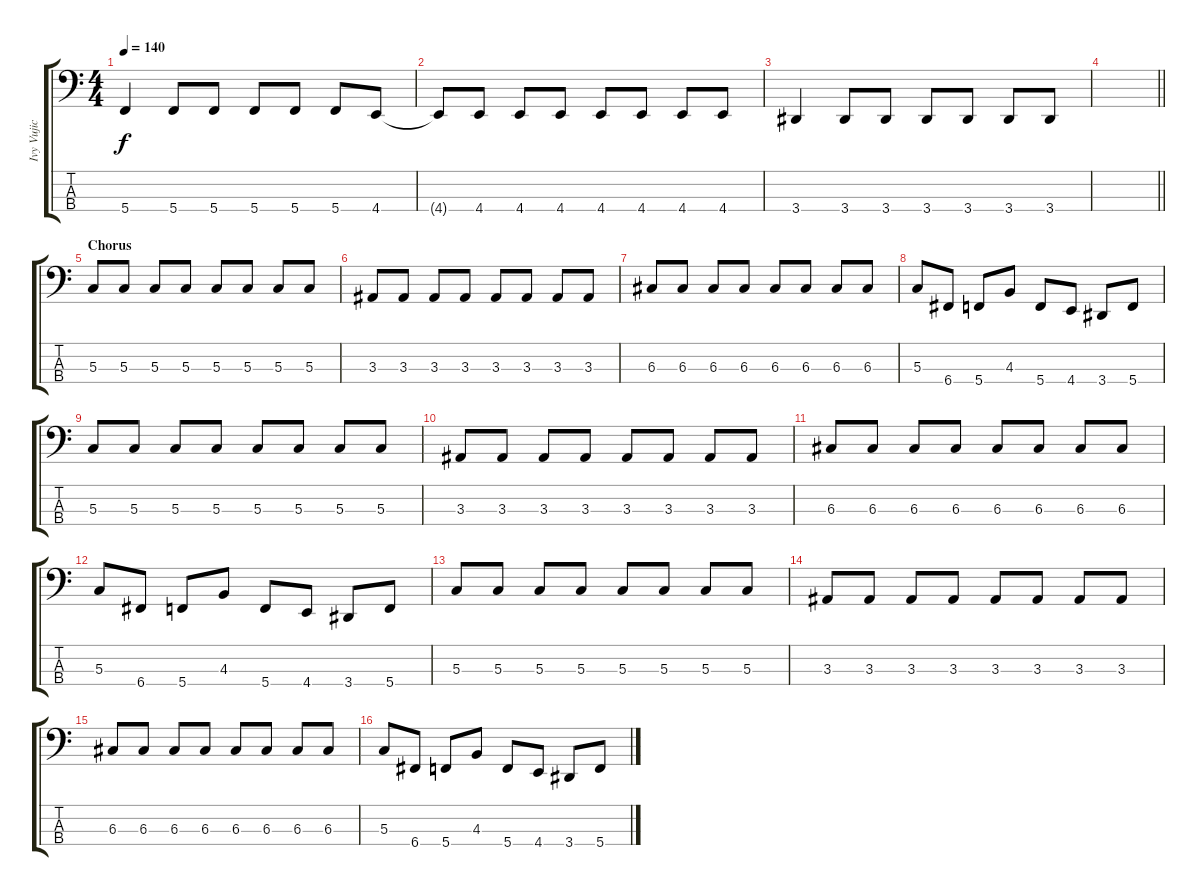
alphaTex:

\track ("Ivy Vujic" "Ivy Vujic") {instrument electricbassfinger}
\staff {score tabs}
\tuning (F2 C2 G1 C1) {hide}
\ts (4 4)
\tempo 140
\clef f4
\ks c
5.4.4{dy f} 5.4.8 5.4.8 5.4.8 5.4.8 5.4.8 4.4.8 |
4.4{t}.8 4.4.8 4.4.8 4.4.8 4.4.8 4.4.8 4.4.8 4.4.8 |
3.4.4 3.4.8 3.4.8 3.4.8 3.4.8 3.4.8 3.4.8 |
\barLineRight lightlight
|
\section ("" "Chorus")
5.3.8 5.3.8 5.3.8 5.3.8 5.3.8 5.3.8 5.3.8 5.3.8 |
3.3.8 3.3.8 3.3.8 3.3.8 3.3.8 3.3.8 3.3.8 3.3.8 |
6.3.8 6.3.8 6.3.8 6.3.8 6.3.8 6.3.8 6.3.8 6.3.8 |
5.3.8 6.4.8 5.4.8 4.3.8 5.4.8 4.4.8 3.4.8 5.4.8 |
5.3.8 5.3.8 5.3.8 5.3.8 5.3.8 5.3.8 5.3.8 5.3.8 |
3.3.8 3.3.8 3.3.8 3.3.8 3.3.8 3.3.8 3.3.8 3.3.8 |
6.3.8 6.3.8 6.3.8 6.3.8 6.3.8 6.3.8 6.3.8 6.3.8 |
5.3.8 6.4.8 5.4.8 4.3.8 5.4.8 4.4.8 3.4.8 5.4.8 |
5.3.8 5.3.8 5.3.8 5.3.8 5.3.8 5.3.8 5.3.8 5.3.8 |
3.3.8 3.3.8 3.3.8 3.3.8 3.3.8 3.3.8 3.3.8 3.3.8 |
6.3.8 6.3.8 6.3.8 6.3.8 6.3.8 6.3.8 6.3.8 6.3.8 |
5.3.8 6.4.8 5.4.8 4.3.8 5.4.8 4.4.8 3.4.8 5.4.8
